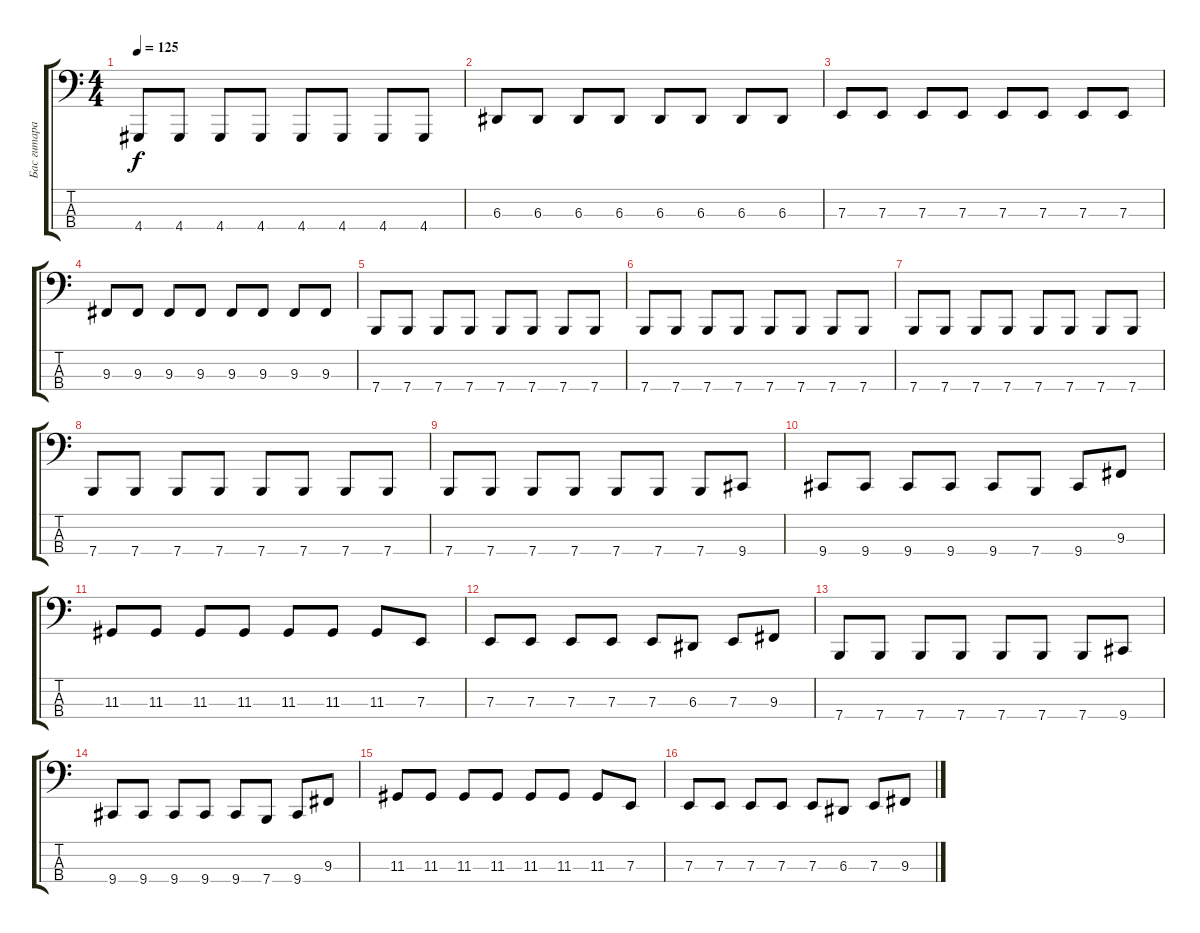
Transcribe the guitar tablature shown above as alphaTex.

\track ("Бас гитара" "Бас гитара") {instrument lead8bassandlead}
\staff {score tabs}
\tuning (G2 D2 A1 E1) {hide}
\ts (4 4)
\tempo 125
\clef f4
\ks c
4.4.8{dy f volume 9} 4.4.8{volume 9} 4.4.8{volume 9} 4.4.8{volume 9} 4.4.8{volume 10} 4.4.8{volume 10} 4.4.8{volume 10} 4.4.8{volume 10} |
6.3.8{volume 10} 6.3.8{volume 10} 6.3.8{volume 10} 6.3.8{volume 10} 6.3.8{volume 11} 6.3.8{volume 11} 6.3.8{volume 11} 6.3.8{volume 11} |
7.3.8{volume 11} 7.3.8{volume 11} 7.3.8{volume 11} 7.3.8{volume 11} 7.3.8{volume 12} 7.3.8{volume 12} 7.3.8{volume 12} 7.3.8{volume 12} |
9.3.8 9.3.8 9.3.8 9.3.8 9.3.8 9.3.8 9.3.8 9.3.8 |
7.4.8 7.4.8 7.4.8 7.4.8 7.4.8 7.4.8 7.4.8 7.4.8 |
7.4.8 7.4.8 7.4.8 7.4.8 7.4.8 7.4.8 7.4.8 7.4.8 |
7.4.8 7.4.8 7.4.8 7.4.8 7.4.8 7.4.8 7.4.8 7.4.8 |
7.4.8 7.4.8 7.4.8 7.4.8 7.4.8 7.4.8 7.4.8 7.4.8 |
7.4.8 7.4.8 7.4.8 7.4.8 7.4.8 7.4.8 7.4.8 9.4.8 |
9.4.8 9.4.8 9.4.8 9.4.8 9.4.8 7.4.8 9.4.8 9.3.8 |
11.3.8 11.3.8 11.3.8 11.3.8 11.3.8 11.3.8 11.3.8 7.3.8 |
7.3.8 7.3.8 7.3.8 7.3.8 7.3.8 6.3.8 7.3.8 9.3.8 |
7.4.8 7.4.8 7.4.8 7.4.8 7.4.8 7.4.8 7.4.8 9.4.8 |
9.4.8 9.4.8 9.4.8 9.4.8 9.4.8 7.4.8 9.4.8 9.3.8 |
11.3.8 11.3.8 11.3.8 11.3.8 11.3.8 11.3.8 11.3.8 7.3.8 |
7.3.8 7.3.8 7.3.8 7.3.8 7.3.8 6.3.8 7.3.8 9.3.8
